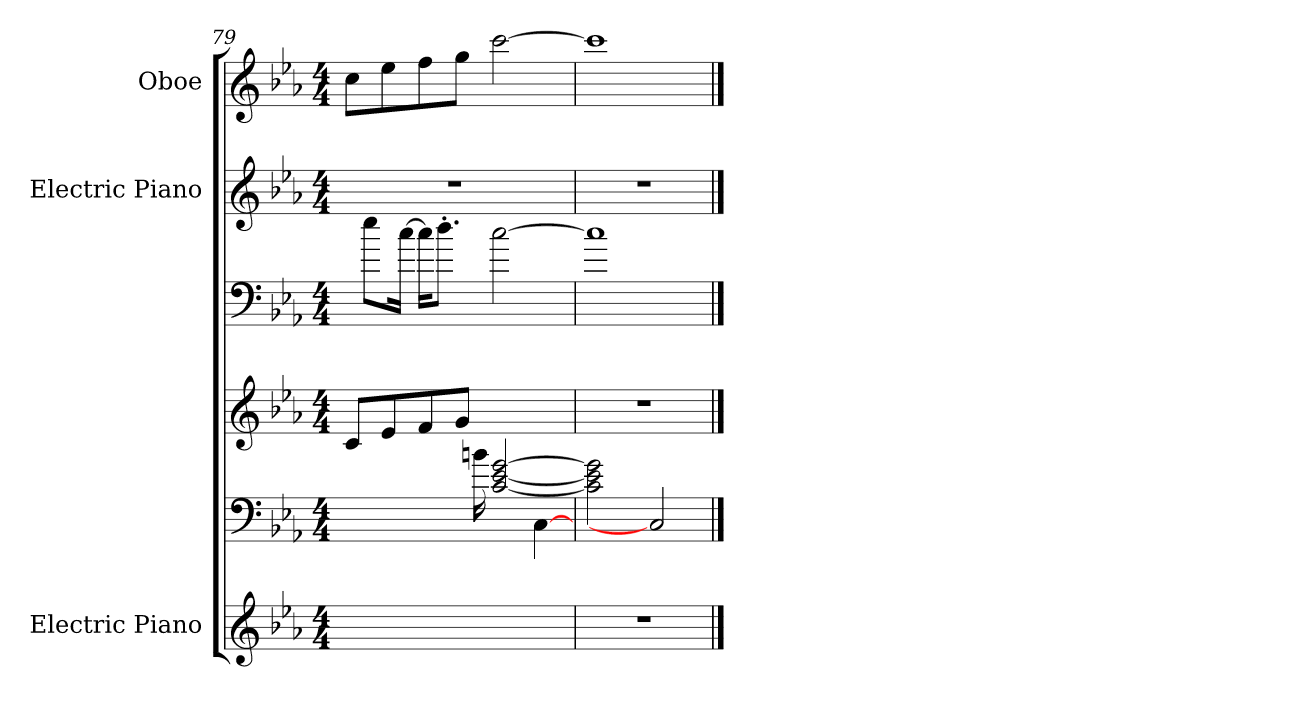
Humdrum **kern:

**kern	**kern	**kern	**kern	**kern	**kern
*part3	*part3	*part3	*part3	*part2	*part1
*staff6	*staff5	*staff4	*staff3	*staff2	*staff1
*I"Electric Piano	*	*	*	*I"Electric Piano	*I"Oboe
*I'El. Pno.	*	*	*	*I'El. Pno.	*I'Ob.
*clefG2	*clefF4	*clefG2	*clefF4	*clefG2	*clefG2
*k[b-e-a-]	*k[b-e-a-]	*k[b-e-a-]	*k[b-e-a-]	*k[b-e-a-]	*k[b-e-a-]
*M4/4	*M4/4	*M4/4	*M4/4	*M4/4	*M4/4
=79	=79	=79	=79	=79	=79
*	*^	*	*	*	*
1ryy	4..ryy	2ryy	8c/L	16ryy	1r	8cc\L
.	.	.	.	8ee-\L	.	.
.	.	.	8e-/	.	.	8ee-\
.	.	.	.	[16cc\Jk	.	.
.	.	.	8f/	16cc\KL]	.	8ff\
.	.	.	.	8.dd'\J	.	.
.	.	.	8g/J	.	.	8gg\J
.	16bn\	.	.	.	.	.
.	4ryy	[2c/ [2e-/ [2g/	2ryy	[2cc\	.	[2ccc\
.	[4C\	.	.	.	.	.
*	*v	*v	*	*	*	*
=80	=80	=80	=80	=80	=80
1r	2c\] 2e-\] 2g\]	1r	1cc]	1r	1ccc]
.	2C/]	.	.	.	.
==	==	==	==	==	==
*-	*-	*-	*-	*-	*-
